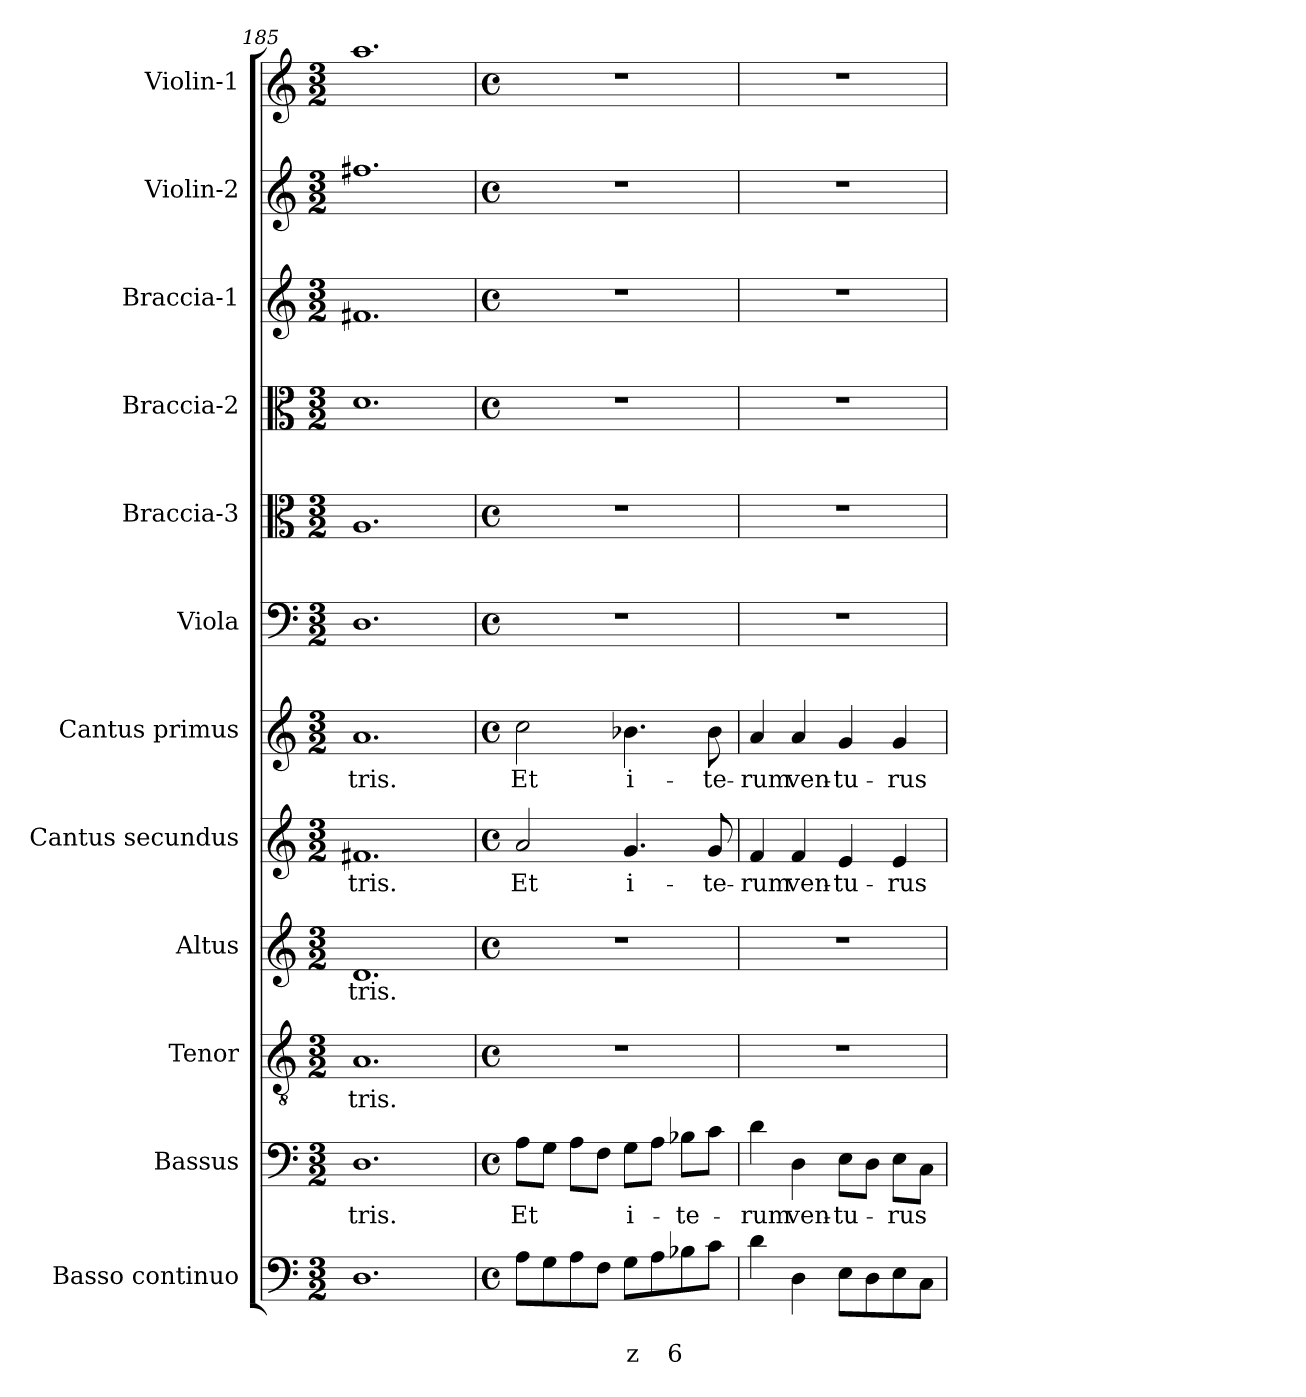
**kern	**text	**text	**kern	**text	**kern	**text	**kern	**text	**kern	**text	**kern	**text	**kern	**kern	**kern	**kern	**kern	**kern
*part12	*part12	*part12	*part11	*part11	*part10	*part10	*part9	*part9	*part8	*part8	*part7	*part7	*part6	*part5	*part4	*part3	*part2	*part1
*staff12	*staff12	*staff12	*staff11	*staff11	*staff10	*staff10	*staff9	*staff9	*staff8	*staff8	*staff7	*staff7	*staff6	*staff5	*staff4	*staff3	*staff2	*staff1
*I"Basso continuo	*	*	*I"Bassus	*	*I"Tenor	*	*I"Altus	*	*I"Cantus secundus	*	*I"Cantus primus	*	*I"Viola	*I"Braccia-3	*I"Braccia-2	*I"Braccia-1	*I"Violin-2	*I"Violin-1
*I'BC	*	*	*I'B	*	*I'T	*	*I'A	*	*I'C2	*	*I'C1	*	*I'Va	*I'Br3	*I'Br2	*I'Br1	*I'Vi2	*I'Vi1
*clefF4	*	*	*clefF4	*	*clefGv2	*	*clefG2	*	*clefG2	*	*clefG2	*	*clefF4	*clefC3	*clefC3	*clefG2	*clefG2	*clefG2
*k[]	*	*	*k[]	*	*k[]	*	*k[]	*	*k[]	*	*k[]	*	*k[]	*k[]	*k[]	*k[]	*k[]	*k[]
*C:	*	*	*C:	*	*C:	*	*C:	*	*C:	*	*C:	*	*C:	*C:	*C:	*C:	*C:	*C:
*M3/2	*	*	*M3/2	*	*M3/2	*	*M3/2	*	*M3/2	*	*M3/2	*	*M3/2	*M3/2	*M3/2	*M3/2	*M3/2	*M3/2
=185	=185	=185	=185	=185	=185	=185	=185	=185	=185	=185	=185	=185	=185	=185	=185	=185	=185	=185
!	!	!	!	!LO:LY:b	!	!	!	!	!	!	!	!	!	!	!	!	!	!
!	!	!	!	!	!	!LO:LY:b	!	!	!	!	!	!	!	!	!	!	!	!
!	!	!	!	!	!	!	!	!LO:LY:b	!	!	!	!	!	!	!	!	!	!
!	!	!	!	!	!	!	!	!	!	!LO:LY:b	!	!	!	!	!	!	!	!
!	!	!	!	!	!	!	!	!	!	!	!	!LO:LY:b	!	!	!	!	!	!
1.D	.	.	1.D	-tris.	1.A	-tris.	1.d	-tris.	1.f#X	-tris.	1.a	-tris.	1.D	1.A	1.d	1.f#X	1.ff#X	1.aa
!!LO:PB:g=z
=186	=186	=186	=186	=186	=186	=186	=186	=186	=186	=186	=186	=186	=186	=186	=186	=186	=186	=186
*M4/4	*	*	*M4/4	*	*M4/4	*	*M4/4	*	*M4/4	*	*M4/4	*	*M4/4	*M4/4	*M4/4	*M4/4	*M4/4	*M4/4
*met(c)	*	*	*met(c)	*	*met(c)	*	*met(c)	*	*met(c)	*	*met(c)	*	*met(c)	*met(c)	*met(c)	*met(c)	*met(c)	*met(c)
!	!	!	!	!LO:LY:b	!	!	!	!	!	!	!	!	!	!	!	!	!	!
!	!	!	!	!	!	!	!	!	!	!LO:LY:b	!	!	!	!	!	!	!	!
!	!	!	!	!	!	!	!	!	!	!	!	!LO:LY:b	!	!	!	!	!	!
8A\L	.	.	8A\L	Et	1r	.	1r	.	2a/	Et	2cc\	Et	1r	1r	1r	1r	1r	1r
8G\	.	.	8G\J	.	.	.	.	.	.	.	.	.	.	.	.	.	.	.
8A\	.	.	8A\L	.	.	.	.	.	.	.	.	.	.	.	.	.	.	.
8F\J	.	.	8F\J	.	.	.	.	.	.	.	.	.	.	.	.	.	.	.
!	!	!LO:LY:b	!	!	!	!	!	!	!	!	!	!	!	!	!	!	!	!
!	!	!	!	!LO:LY:b	!	!	!	!	!	!	!	!	!	!	!	!	!	!
!	!	!	!	!	!	!	!	!	!	!LO:LY:b	!	!	!	!	!	!	!	!
!	!	!	!	!	!	!	!	!	!	!	!	!LO:LY:b	!	!	!	!	!	!
8G\L	.	z	8G\L	i-	.	.	.	.	4.g/	i-	4.b-X\	i-	.	.	.	.	.	.
8A\	.	.	8A\J	.	.	.	.	.	.	.	.	.	.	.	.	.	.	.
!	!	!LO:LY:b	!	!	!	!	!	!	!	!	!	!	!	!	!	!	!	!
!	!	!	!	!LO:LY:b	!	!	!	!	!	!	!	!	!	!	!	!	!	!
8B-X\	.	6	8B-X\L	-te-	.	.	.	.	.	.	.	.	.	.	.	.	.	.
!	!	!	!	!	!	!	!	!	!	!LO:LY:b	!	!	!	!	!	!	!	!
!	!	!	!	!	!	!	!	!	!	!	!	!LO:LY:b	!	!	!	!	!	!
8c\J	.	.	8c\J	.	.	.	.	.	8g/	-te-	8b-\	-te-	.	.	.	.	.	.
=187	=187	=187	=187	=187	=187	=187	=187	=187	=187	=187	=187	=187	=187	=187	=187	=187	=187	=187
!	!	!	!	!LO:LY:b	!	!	!	!	!	!	!	!	!	!	!	!	!	!
!	!	!	!	!	!	!	!	!	!	!LO:LY:b	!	!	!	!	!	!	!	!
!	!	!	!	!	!	!	!	!	!	!	!	!LO:LY:b	!	!	!	!	!	!
4d\	.	.	4d\	-rum	1r	.	1r	.	4f/	-rum	4a/	-rum	1r	1r	1r	1r	1r	1r
!	!	!	!	!LO:LY:b	!	!	!	!	!	!	!	!	!	!	!	!	!	!
!	!	!	!	!	!	!	!	!	!	!LO:LY:b	!	!	!	!	!	!	!	!
!	!	!	!	!	!	!	!	!	!	!	!	!LO:LY:b	!	!	!	!	!	!
4D\	.	.	4D\	ven-	.	.	.	.	4f/	ven-	4a/	ven-	.	.	.	.	.	.
!	!	!	!	!LO:LY:b	!	!	!	!	!	!	!	!	!	!	!	!	!	!
!	!	!	!	!	!	!	!	!	!	!LO:LY:b	!	!	!	!	!	!	!	!
!	!	!	!	!	!	!	!	!	!	!	!	!LO:LY:b	!	!	!	!	!	!
8E\L	.	.	8E\L	-tu-	.	.	.	.	4e/	-tu-	4g/	-tu-	.	.	.	.	.	.
8D\	.	.	8D\J	.	.	.	.	.	.	.	.	.	.	.	.	.	.	.
!	!	!	!	!LO:LY:b	!	!	!	!	!	!	!	!	!	!	!	!	!	!
!	!	!	!	!	!	!	!	!	!	!LO:LY:b	!	!	!	!	!	!	!	!
!	!	!	!	!	!	!	!	!	!	!	!	!LO:LY:b	!	!	!	!	!	!
8E\	.	.	8E\L	-rus	.	.	.	.	4e/	-rus	4g/	-rus	.	.	.	.	.	.
8C\J	.	.	8C\J	.	.	.	.	.	.	.	.	.	.	.	.	.	.	.
=	=	=	=	=	=	=	=	=	=	=	=	=	=	=	=	=	=	=
*-	*-	*-	*-	*-	*-	*-	*-	*-	*-	*-	*-	*-	*-	*-	*-	*-	*-	*-
